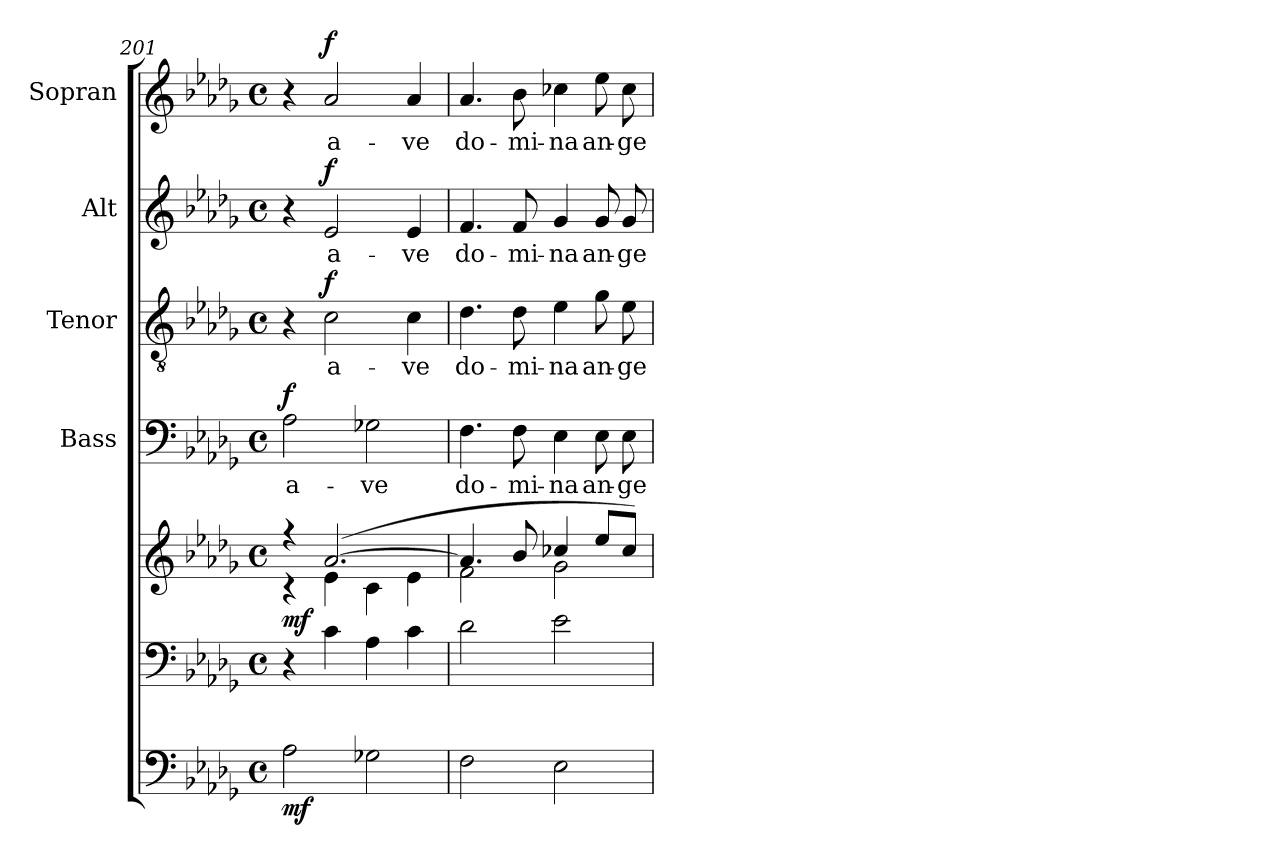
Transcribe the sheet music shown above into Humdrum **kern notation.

**kern	**dynam	**kern	**kern	**dynam	**kern	**text	**dynam	**kern	**text	**dynam	**kern	**text	**dynam	**kern	**text	**dynam
*part6	*part6	*part5	*part5	*part5	*part4	*part4	*part4	*part3	*part3	*part3	*part2	*part2	*part2	*part1	*part1	*part1
*staff7	*staff7	*staff6	*staff5	*staff5/6	*staff4	*staff4	*staff4	*staff3	*staff3	*staff3	*staff2	*staff2	*staff2	*staff1	*staff1	*staff1
*	*	*	*	*	*I"Bass	*	*	*I"Tenor	*	*	*I"Alt	*	*	*I"Sopran	*	*
*	*	*	*	*	*I'B.	*	*	*I'T.	*	*	*I'A.	*	*	*I'S.	*	*
!!LO:LB:g=z
*clefF4	*	*clefF4	*clefG2	*	*clefF4	*	*	*clefGv2	*	*	*clefG2	*	*	*clefG2	*	*
*k[b-e-a-d-g-]	*	*k[b-e-a-d-g-]	*k[b-e-a-d-g-]	*	*k[b-e-a-d-g-]	*	*	*k[b-e-a-d-g-]	*	*	*k[b-e-a-d-g-]	*	*	*k[b-e-a-d-g-]	*	*
*D-:	*	*D-:	*D-:	*	*D-:	*	*	*D-:	*	*	*D-:	*	*	*D-:	*	*
*M4/4	*	*M4/4	*M4/4	*	*M4/4	*	*	*M4/4	*	*	*M4/4	*	*	*M4/4	*	*
*met(c)	*	*met(c)	*met(c)	*	*met(c)	*	*	*met(c)	*	*	*met(c)	*	*	*met(c)	*	*
=201	=201	=201	=201	=201	=201	=201	=201	=201	=201	=201	=201	=201	=201	=201	=201	=201
*	*	*	*^	*	*	*	*	*	*	*	*	*	*	*	*	*
!	!LO:DY:b	!	!	!	!LO:DY:b	!	!LO:LY:b	!LO:DY:a	!	!	!	!	!	!	!	!	!
2A-\	mf	4r	4r	4r	mf	2A-\	a-	f	4r	.	.	4r	.	.	4r	.	.
!	!	!	!	!	!	!	!	!	!	!LO:LY:b	!LO:DY:a	!	!LO:LY:b	!LO:DY:a	!	!LO:LY:b	!LO:DY:a
.	.	4c\	([>2.a-/	4e-\	.	.	.	.	2c\	a-	f	2e-/	a-	f	2a-/	a-	f
!	!	!	!	!	!	!	!LO:LY:b	!	!	!	!	!	!	!	!	!	!
2G-X\	.	4A-\	.	4c\	.	2G-X\	-ve	.	.	.	.	.	.	.	.	.	.
!	!	!	!	!	!	!	!	!	!	!LO:LY:b	!	!	!LO:LY:b	!	!	!LO:LY:b	!
.	.	4c\	.	4e-\	.	.	.	.	4c\	-ve	.	4e-/	-ve	.	4a-/	-ve	.
=202	=202	=202	=202	=202	=202	=202	=202	=202	=202	=202	=202	=202	=202	=202	=202	=202	=202
!	!	!	!	!	!	!	!LO:LY:b	!	!	!LO:LY:b	!	!	!LO:LY:b	!	!	!LO:LY:b	!
2F\	.	2d-\	4.a-/]	2f\	.	4.F\	do-	.	4.d-\	do-	.	4.f/	do-	.	4.a-/	do-	.
!	!	!	!	!	!	!	!LO:LY:b	!	!	!LO:LY:b	!	!	!LO:LY:b	!	!	!LO:LY:b	!
.	.	.	8b-/	.	.	8F\	-mi-	.	8d-\	-mi-	.	8f/	-mi-	.	8b-\	-mi-	.
!	!	!	!	!	!	!	!LO:LY:b	!	!	!LO:LY:b	!	!	!LO:LY:b	!	!	!LO:LY:b	!
2E-\	.	2e-\	4cc-X/	2g-\	.	4E-\	-na	.	4e-\	-na	.	4g-/	-na	.	4cc-X\	-na	.
!	!	!	!	!	!	!	!LO:LY:b	!	!	!LO:LY:b	!	!	!LO:LY:b	!	!	!LO:LY:b	!
.	.	.	8ee-/L	.	.	8E-\	an-	.	8g-\	an-	.	8g-/	an-	.	8ee-\	an-	.
!	!	!	!	!	!	!	!LO:LY:b	!	!	!LO:LY:b	!	!	!LO:LY:b	!	!	!LO:LY:b	!
.	.	.	8cc-/J)	.	.	8E-\	-ge-	.	8e-\	-ge-	.	8g-/	-ge-	.	8cc-\	-ge-	.
*	*	*	*v	*v	*	*	*	*	*	*	*	*	*	*	*	*	*
=	=	=	=	=	=	=	=	=	=	=	=	=	=	=	=	=
*-	*-	*-	*-	*-	*-	*-	*-	*-	*-	*-	*-	*-	*-	*-	*-	*-
